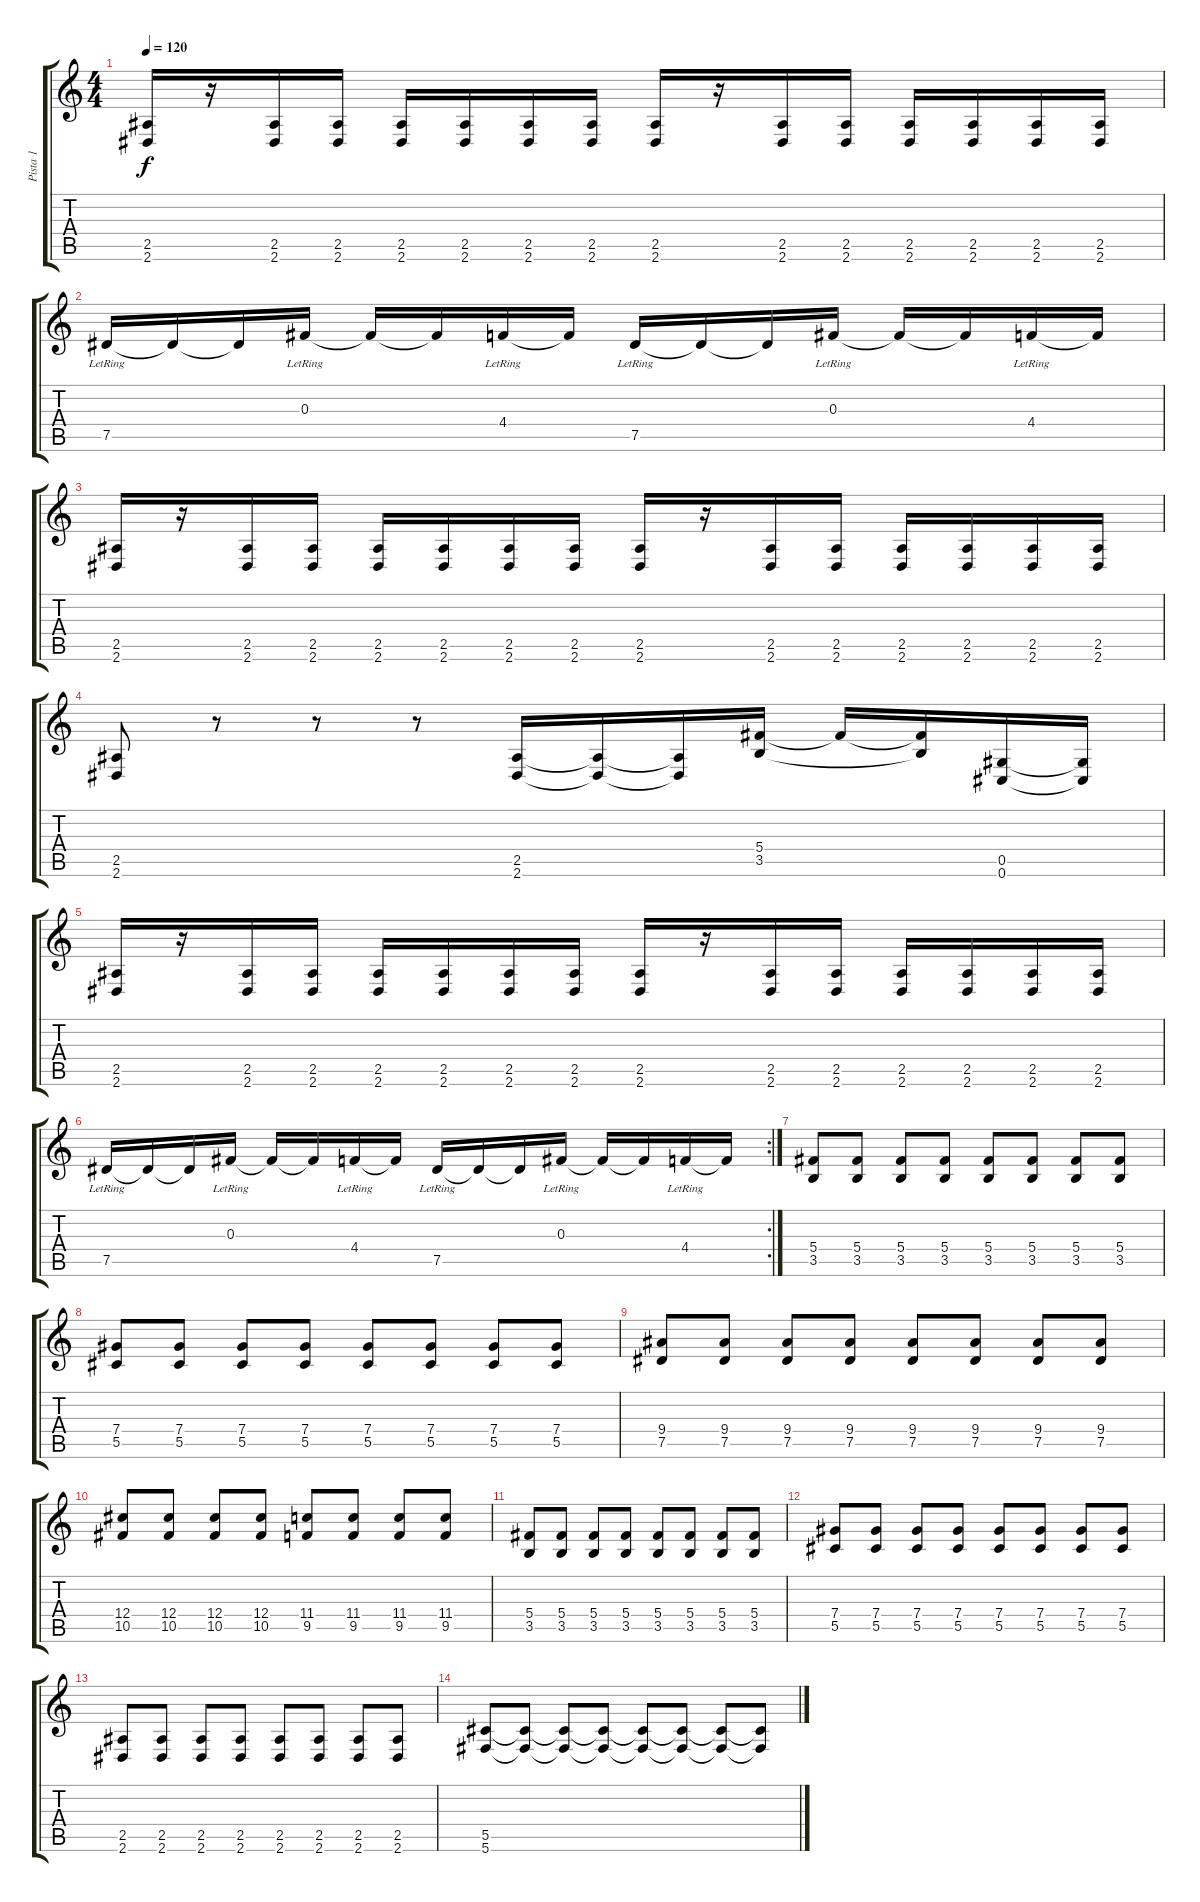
\track ("Pista 1" "Pista 1") {instrument distortionguitar}
\staff {score tabs}
\tuning (Eb4 Bb3 Gb3 Db3 Ab2 Db2) {hide}
\ts (4 4)
\tempo 120
\clef g2
\ks c
(2.5 2.6).16{dy f} r.16 (2.5 2.6).16 (2.5 2.6).16 (2.5 2.6).16 (2.5 2.6).16 (2.5 2.6).16 (2.5 2.6).16 (2.5 2.6).16 r.16 (2.5 2.6).16 (2.5 2.6).16 (2.5 2.6).16 (2.5 2.6).16 (2.5 2.6).16 (2.5 2.6).16 |
7.5{lr}.16 7.5{t}.16 7.5{t}.16 0.3{lr}.16 0.3{t}.16 0.3{t}.16 4.4{lr}.16 4.4{t}.16 7.5{lr}.16 7.5{t}.16 7.5{t}.16 0.3{lr}.16 0.3{t}.16 0.3{t}.16 4.4{lr}.16 4.4{t}.16 |
(2.5 2.6).16 r.16 (2.5 2.6).16 (2.5 2.6).16 (2.5 2.6).16 (2.5 2.6).16 (2.5 2.6).16 (2.5 2.6).16 (2.5 2.6).16 r.16 (2.5 2.6).16 (2.5 2.6).16 (2.5 2.6).16 (2.5 2.6).16 (2.5 2.6).16 (2.5 2.6).16 |
(2.5 2.6).8 r.8 r.8 r.8 (2.5 2.6).16 (2.5{t} 2.6{t}).16 (2.5{t} 2.6{t}).16 (5.4 3.5).16 5.4{t}.16 (5.4{t} 3.5{t}).16 (0.5 0.6).16 (0.5{t} 0.6{t}).16 |
(2.5 2.6).16 r.16 (2.5 2.6).16 (2.5 2.6).16 (2.5 2.6).16 (2.5 2.6).16 (2.5 2.6).16 (2.5 2.6).16 (2.5 2.6).16 r.16 (2.5 2.6).16 (2.5 2.6).16 (2.5 2.6).16 (2.5 2.6).16 (2.5 2.6).16 (2.5 2.6).16 |
\rc 2
7.5{lr}.16 7.5{t}.16 7.5{t}.16 0.3{lr}.16 0.3{t}.16 0.3{t}.16 4.4{lr}.16 4.4{t}.16 7.5{lr}.16 7.5{t}.16 7.5{t}.16 0.3{lr}.16 0.3{t}.16 0.3{t}.16 4.4{lr}.16 4.4{t}.16 |
(5.4 3.5).8 (5.4 3.5).8 (5.4 3.5).8 (5.4 3.5).8 (5.4 3.5).8 (5.4 3.5).8 (5.4 3.5).8 (5.4 3.5).8 |
(7.4 5.5).8 (7.4 5.5).8 (7.4 5.5).8 (7.4 5.5).8 (7.4 5.5).8 (7.4 5.5).8 (7.4 5.5).8 (7.4 5.5).8 |
(9.4 7.5).8 (9.4 7.5).8 (9.4 7.5).8 (9.4 7.5).8 (9.4 7.5).8 (9.4 7.5).8 (9.4 7.5).8 (9.4 7.5).8 |
(12.4 10.5).8 (12.4 10.5).8 (12.4 10.5).8 (12.4 10.5).8 (11.4 9.5).8 (11.4 9.5).8 (11.4 9.5).8 (11.4 9.5).8 |
(5.4 3.5).8 (5.4 3.5).8 (5.4 3.5).8 (5.4 3.5).8 (5.4 3.5).8 (5.4 3.5).8 (5.4 3.5).8 (5.4 3.5).8 |
(7.4 5.5).8 (7.4 5.5).8 (7.4 5.5).8 (7.4 5.5).8 (7.4 5.5).8 (7.4 5.5).8 (7.4 5.5).8 (7.4 5.5).8 |
(2.5 2.6).8 (2.5 2.6).8 (2.5 2.6).8 (2.5 2.6).8 (2.5 2.6).8 (2.5 2.6).8 (2.5 2.6).8 (2.5 2.6).8 |
(5.5 5.6).8 (5.5{t} 5.6{t}).8 (5.5{t} 5.6{t}).8 (5.5{t} 5.6{t}).8 (5.5{t} 5.6{t}).8 (5.5{t} 5.6{t}).8 (5.5{t} 5.6{t}).8 (5.5{t} 5.6{t}).8
